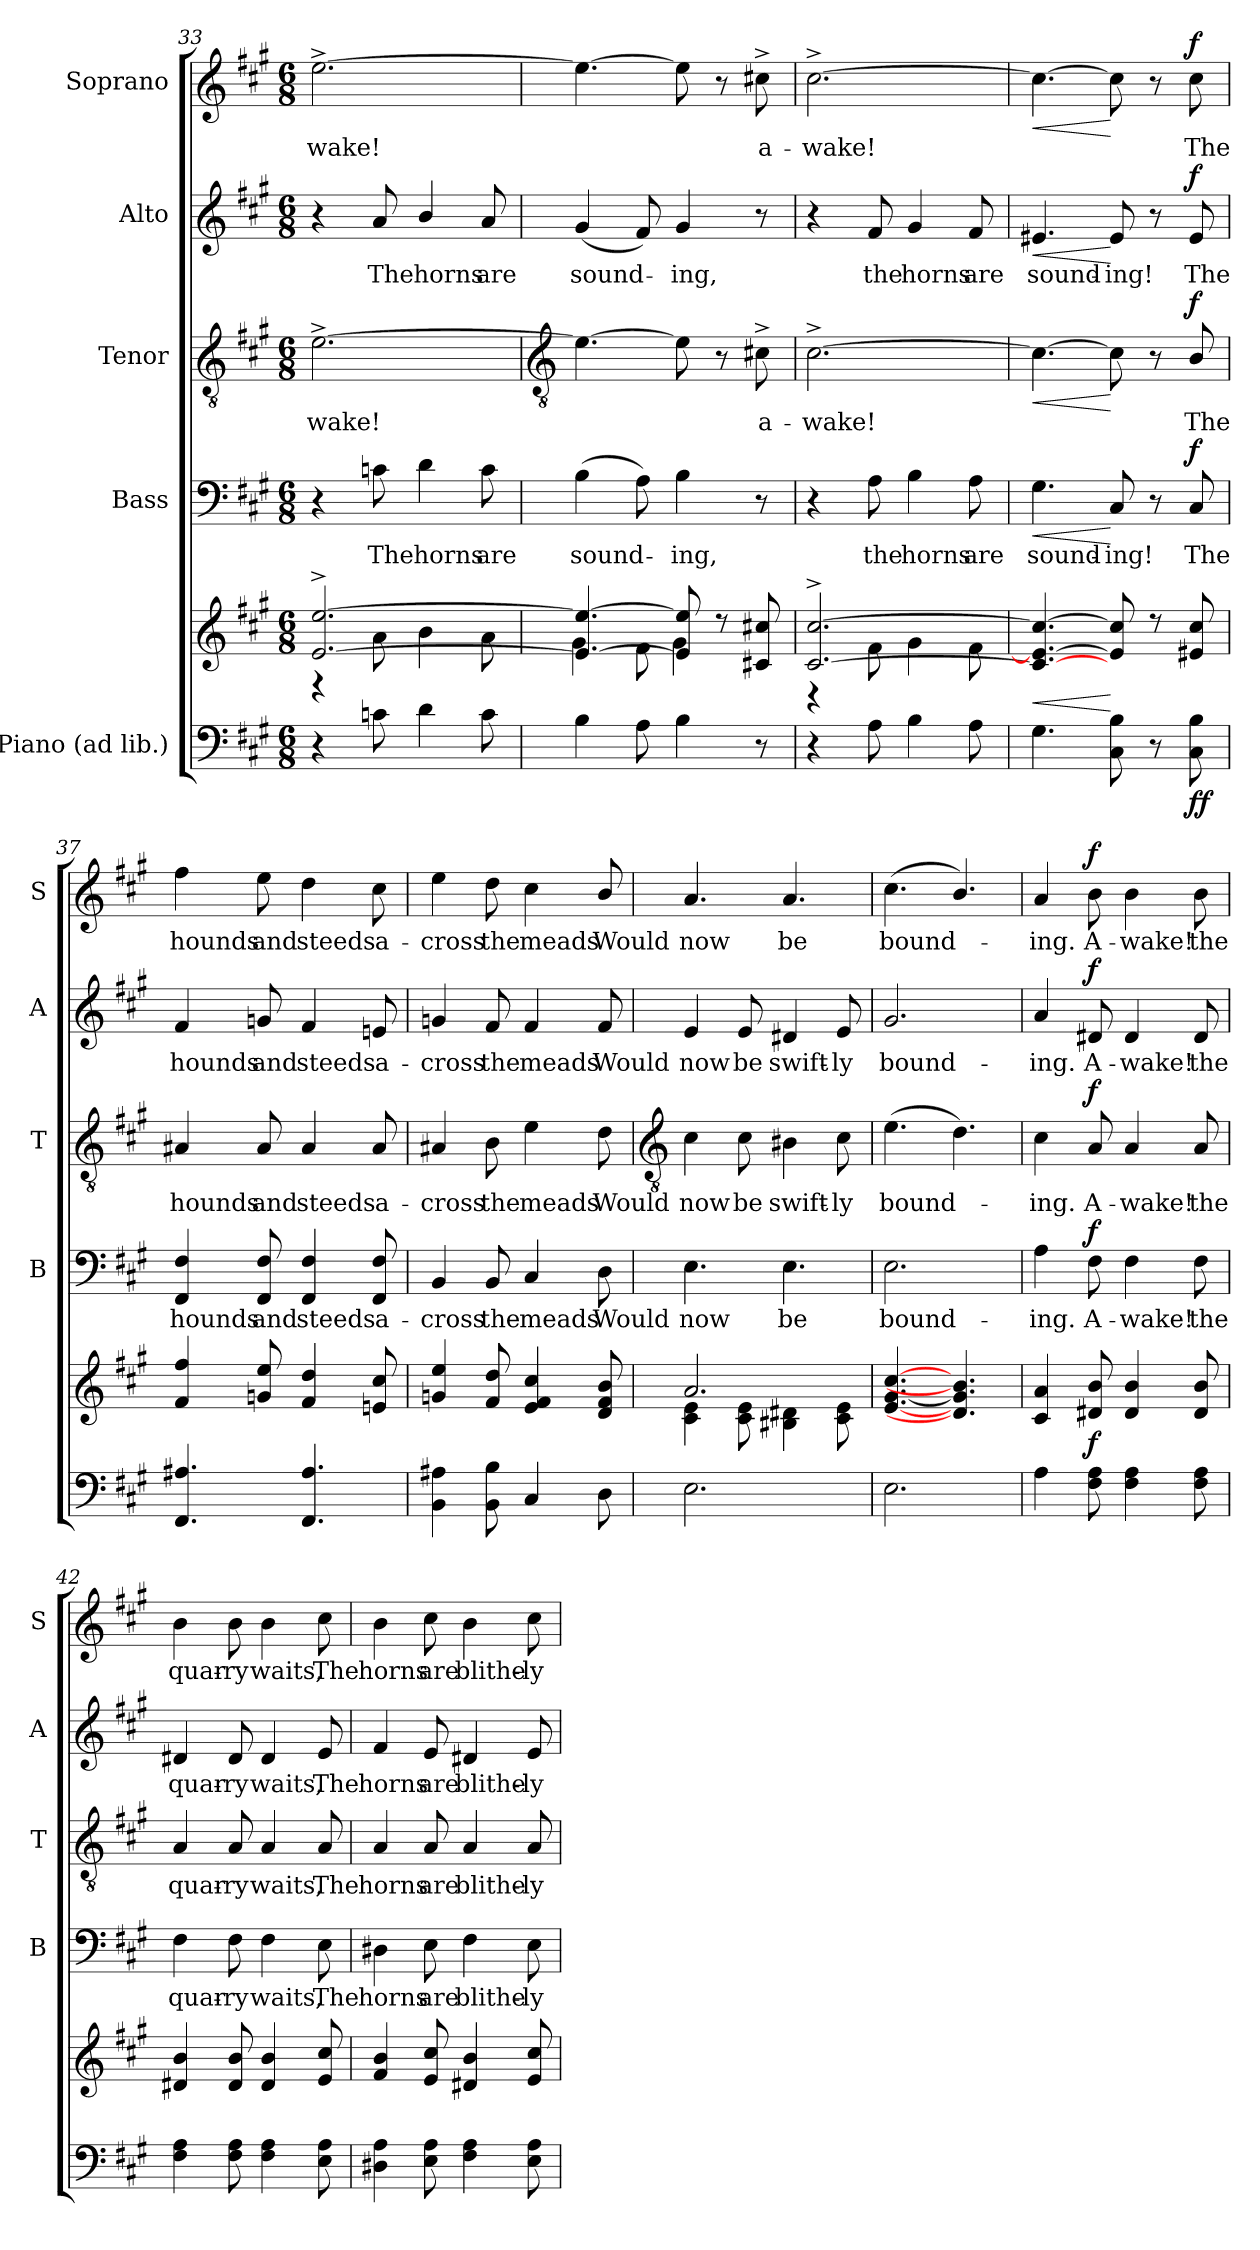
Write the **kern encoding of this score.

**kern	**kern	**dynam	**kern	**text	**dynam	**kern	**text	**dynam	**kern	**text	**dynam	**kern	**text	**dynam
*part5	*part5	*part5	*part4	*part4	*part4	*part3	*part3	*part3	*part2	*part2	*part2	*part1	*part1	*part1
*staff6	*staff5	*staff5/6	*staff4	*staff4	*staff4	*staff3	*staff3	*staff3	*staff2	*staff2	*staff2	*staff1	*staff1	*staff1
*I"Piano (ad lib.)	*	*	*I"Bass	*	*	*I"Tenor	*	*	*I"Alto	*	*	*I"Soprano	*	*
*	*	*	*I'B	*	*	*I'T	*	*	*I'A	*	*	*I'S	*	*
*clefF4	*clefG2	*	*clefF4	*	*	*clefGv2	*	*	*clefG2	*	*	*clefG2	*	*
*k[f#c#g#]	*k[f#c#g#]	*	*k[f#c#g#]	*	*	*k[f#c#g#]	*	*	*k[f#c#g#]	*	*	*k[f#c#g#]	*	*
*A:	*A:	*	*A:	*	*	*A:	*	*	*A:	*	*	*A:	*	*
*M6/8	*M6/8	*	*M6/8	*	*	*M6/8	*	*	*M6/8	*	*	*M6/8	*	*
=33	=33	=33	=33	=33	=33	=33	=33	=33	=33	=33	=33	=33	=33	=33
*	*^	*	*	*	*	*	*	*	*	*	*	*	*	*
!	!	!	!	!	!	!	!	!LO:LY:b	!	!	!	!	!	!LO:LY:b	!
4r	[2.e/^ [2.ee/^	4r	.	4r	.	.	[2.e^	-wake!	.	4r	.	.	[2.ee^	-wake!	.
!	!	!	!	!	!LO:LY:b	!	!	!	!	!	!LO:LY:b	!	!	!	!
8cn	.	8a\	.	8cn	The	.	.	.	.	8a	The	.	.	.	.
!	!	!	!	!	!LO:LY:b	!	!	!	!	!	!LO:LY:b	!	!	!	!
4d	.	4b\	.	4d	horns	.	.	.	.	4b/	horns	.	.	.	.
!	!	!	!	!	!LO:LY:b	!	!	!	!	!	!LO:LY:b	!	!	!	!
8c	.	8a\	.	8c	are	.	.	.	.	8a	are	.	.	.	.
!!LO:LB:g=z
=34	=34	=34	=34	=34	=34	=34	=34	=34	=34	=34	=34	=34	=34	=34	=34
*	*	*	*	*	*	*	*clefGv2	*	*	*	*	*	*	*	*
!	!	!	!	!	!LO:LY:b	!	!	!	!	!	!LO:LY:b	!	!	!	!
4B	4.e_ 4.ee_	4g#\	.	(>4B	sound-	.	4.e_	.	.	(<4g#	sound-	.	4.ee_	.	.
8A	.	8f#\	.	8A)	.	.	.	.	.	8f#)	.	.	.	.	.
!	!	!	!	!	!LO:LY:b	!	!	!	!	!	!LO:LY:b	!	!	!	!
4B	8e] 8ee]	4g#\	.	4B	ing,	.	8e]	.	.	4g#	ing,	.	8ee]	.	.
.	8r	.	.	.	.	.	8r	.	.	.	.	.	8r	.	.
!	!	!	!	!	!	!	!	!LO:LY:b	!	!	!	!	!	!LO:LY:b	!
8r	8c#X 8cc#X	8ryy	.	8r	.	.	8c#X^	a-	.	8r	.	.	8cc#X^	a-	.
=35	=35	=35	=35	=35	=35	=35	=35	=35	=35	=35	=35	=35	=35	=35	=35
!	!	!	!	!	!	!	!	!LO:LY:b	!	!	!	!	!	!LO:LY:b	!
4r	[2.c#^ [2.cc#^	4r	.	4r	.	.	[2.c#^	-wake!	.	4r	.	.	[2.cc#^	-wake!	.
!	!	!	!	!	!LO:LY:b	!	!	!	!	!	!LO:LY:b	!	!	!	!
8A	.	8f#\	.	8A	the	.	.	.	.	8f#	the	.	.	.	.
!	!	!	!	!	!LO:LY:b	!	!	!	!	!	!LO:LY:b	!	!	!	!
4B	.	4g#\	.	4B	horns	.	.	.	.	4g#	horns	.	.	.	.
!	!	!	!	!	!LO:LY:b	!	!	!	!	!	!LO:LY:b	!	!	!	!
8A	.	8f#\	.	8A	are	.	.	.	.	8f#	are	.	.	.	.
=36	=36	=36	=36	=36	=36	=36	=36	=36	=36	=36	=36	=36	=36	=36	=36
!	!	!LO:N:vis=1	!LO:HP:b	!	!LO:LY:b	!LO:HP:b	!	!	!LO:HP:b	!	!LO:LY:b	!LO:HP:b	!	!	!LO:HP:b
4.G#	4.c#_ 4.e#_ 4.cc#_	2.ryy	<	4.G#	sound-	<	4.c#_	.	<	4.e#X	sound-	<	4.cc#_	.	<
!	!	!	!	!	!LO:LY:b	!	!	!	!	!	!LO:LY:b	!	!	!	!
8C# 8B	8e#] 8cc#]	.	[	8C#	-ing!	[	8c#]	.	[	8e#	-ing!	[	8cc#]	.	[
8r	8r	.	.	8r	.	.	8r	.	.	8r	.	.	8r	.	.
!	!	!	!LO:DY:b=2	!	!LO:LY:b	!	!	!LO:LY:b	!	!	!LO:LY:b	!	!	!LO:LY:b	!
!	!	!	!LO:DY:n=1:b	!	!	!LO:DY:b	!	!	!LO:DY:b	!	!	!LO:DY:b	!	!	!LO:DY:b
8C# 8B	8e# 8cc#	.	f f	8C#	The	f	8B/	The	f	8e#	The	f	8cc#	The	f
=37	=37	=37	=37	=37	=37	=37	=37	=37	=37	=37	=37	=37	=37	=37	=37
!	!	!LO:N:vis=1	!	!	!LO:LY:b	!	!	!LO:LY:b	!	!	!LO:LY:b	!	!	!LO:LY:b	!
4.FF# 4.A#X	4f# 4ff#	2.ryy	.	4FF# 4F#	hounds	.	4A#X	hounds	.	4f#	hounds	.	4ff#	hounds	.
!	!	!	!	!	!LO:LY:b	!	!	!LO:LY:b	!	!	!LO:LY:b	!	!	!LO:LY:b	!
.	8gn 8ee	.	.	8FF# 8F#	and	.	8A#	and	.	8gn	and	.	8ee	and	.
!	!	!	!	!	!LO:LY:b	!	!	!LO:LY:b	!	!	!LO:LY:b	!	!	!LO:LY:b	!
4.FF# 4.A#	4f# 4dd	.	.	4FF# 4F#	steeds	.	4A#	steeds	.	4f#	steeds	.	4dd	steeds	.
!	!	!	!	!	!LO:LY:b	!	!	!LO:LY:b	!	!	!LO:LY:b	!	!	!LO:LY:b	!
.	8en 8cc#	.	.	8FF# 8F#	a-	.	8A#	a-	.	8en	a-	.	8cc#	a-	.
=38	=38	=38	=38	=38	=38	=38	=38	=38	=38	=38	=38	=38	=38	=38	=38
!	!	!LO:N:vis=1	!	!	!LO:LY:b	!	!	!LO:LY:b	!	!	!LO:LY:b	!	!	!LO:LY:b	!
4BB 4A#X	4gn 4ee	2.ryy	.	4BB	-cross	.	4A#X	-cross	.	4gn	-cross	.	4ee	-cross	.
!	!	!	!	!	!LO:LY:b	!	!	!LO:LY:b	!	!	!LO:LY:b	!	!	!LO:LY:b	!
8BB 8B	8f# 8dd	.	.	8BB	the	.	8B	the	.	8f#	the	.	8dd	the	.
!	!	!	!	!	!LO:LY:b	!	!	!LO:LY:b	!	!	!LO:LY:b	!	!	!LO:LY:b	!
4C#	4e 4f# 4cc#	.	.	4C#	meads	.	4e	meads	.	4f#	meads	.	4cc#	meads	.
!	!	!	!	!	!LO:LY:b	!	!	!LO:LY:b	!	!	!LO:LY:b	!	!	!LO:LY:b	!
8D	8d/ 8f#/ 8b/	.	.	8D	Would	.	8d	Would	.	8f#	Would	.	8b/	Would	.
!!LO:LB:g=z
=39	=39	=39	=39	=39	=39	=39	=39	=39	=39	=39	=39	=39	=39	=39	=39
*	*	*	*	*	*	*	*clefGv2	*	*	*	*	*	*	*	*
!	!	!	!	!	!LO:LY:b	!	!	!LO:LY:b	!	!	!LO:LY:b	!	!	!LO:LY:b	!
2.E	2.a/	4c#\ 4e\	.	4.E	now	.	4c#	now	.	4e	now	.	4.a	now	.
!	!	!	!	!	!	!	!	!LO:LY:b	!	!	!LO:LY:b	!	!	!	!
.	.	8c#\ 8e\	.	.	.	.	8c#	be	.	8e	be	.	.	.	.
!	!	!	!	!	!LO:LY:b	!	!	!LO:LY:b	!	!	!LO:LY:b	!	!	!LO:LY:b	!
.	.	4B#X\ 4d#X\	.	4.E	be	.	4B#X	swift-	.	4d#X	swift-	.	4.a	be	.
!	!	!	!	!	!	!	!	!LO:LY:b	!	!	!LO:LY:b	!	!	!	!
.	.	8c#\ 8e\	.	.	.	.	8c#	-ly	.	8e	-ly	.	.	.	.
=40	=40	=40	=40	=40	=40	=40	=40	=40	=40	=40	=40	=40	=40	=40	=40
!	!	!	!	!	!LO:LY:b	!	!	!LO:LY:b	!	!	!LO:LY:b	!	!	!LO:LY:b	!
*	*v	*v	*	*	*	*	*	*	*	*	*	*	*	*	*
2.E	[4.e/ [4.g#/ [4.cc#/	.	2.E	bound-	.	(>4.e	bound-	.	2.g#	bound-	.	(<4.cc#	bound-	.
.	4.d/] 4.g#/] 4.b/]	.	.	.	.	4.d)	.	.	.	.	.	4.b/)	.	.
=41	=41	=41	=41	=41	=41	=41	=41	=41	=41	=41	=41	=41	=41	=41
!	!	!	!	!LO:LY:b	!	!	!LO:LY:b	!	!	!LO:LY:b	!	!	!LO:LY:b	!
4A	4c#/ 4a/	.	4A	-ing.	.	4c#	ing.	.	4a	-ing.	.	4a	ing.	.
!	!	!LO:DY:b	!	!LO:LY:b	!LO:DY:b	!	!LO:LY:b	!LO:DY:b	!	!LO:LY:b	!LO:DY:b	!	!LO:LY:b	!LO:DY:b
8F# 8A	8d#X/ 8b/	f	8F#	A-	f	8A	A-	f	8d#X	A-	f	8b	A-	f
!	!	!	!	!LO:LY:b	!	!	!LO:LY:b	!	!	!LO:LY:b	!	!	!LO:LY:b	!
4F# 4A	4d#/ 4b/	.	4F#	-wake!	.	4A	-wake!	.	4d#	-wake!	.	4b	-wake!	.
!	!	!	!	!LO:LY:b	!	!	!LO:LY:b	!	!	!LO:LY:b	!	!	!LO:LY:b	!
8F# 8A	8d#/ 8b/	.	8F#	the	.	8A	the	.	8d#	the	.	8b	the	.
=42	=42	=42	=42	=42	=42	=42	=42	=42	=42	=42	=42	=42	=42	=42
!	!	!	!	!LO:LY:b	!	!	!LO:LY:b	!	!	!LO:LY:b	!	!	!LO:LY:b	!
4F# 4A	4d#X/ 4b/	.	4F#	quar-	.	4A	quar-	.	4d#X	quar-	.	4b	quar-	.
!	!	!	!	!LO:LY:b	!	!	!LO:LY:b	!	!	!LO:LY:b	!	!	!LO:LY:b	!
8F# 8A	8d#/ 8b/	.	8F#	-ry	.	8A	-ry	.	8d#	-ry	.	8b	-ry	.
!	!	!	!	!LO:LY:b	!	!	!LO:LY:b	!	!	!LO:LY:b	!	!	!LO:LY:b	!
4F# 4A	4d#/ 4b/	.	4F#	waits,	.	4A	waits,	.	4d#	waits,	.	4b	waits,	.
!	!	!	!	!LO:LY:b	!	!	!LO:LY:b	!	!	!LO:LY:b	!	!	!LO:LY:b	!
8E 8A	8e/ 8cc#/	.	8E	The	.	8A	The	.	8e	The	.	8cc#	The	.
=43	=43	=43	=43	=43	=43	=43	=43	=43	=43	=43	=43	=43	=43	=43
!	!	!	!	!LO:LY:b	!	!	!LO:LY:b	!	!	!LO:LY:b	!	!	!LO:LY:b	!
4D#X 4A	4f#/ 4b/	.	4D#X	horns	.	4A	horns	.	4f#	horns	.	4b	horns	.
!	!	!	!	!LO:LY:b	!	!	!LO:LY:b	!	!	!LO:LY:b	!	!	!LO:LY:b	!
8E 8A	8e/ 8cc#/	.	8E	are	.	8A	are	.	8e	are	.	8cc#	are	.
!	!	!	!	!LO:LY:b	!	!	!LO:LY:b	!	!	!LO:LY:b	!	!	!LO:LY:b	!
4F# 4A	4d#X/ 4b/	.	4F#	blithe-	.	4A	blithe-	.	4d#X	blithe-	.	4b	blithe-	.
!	!	!	!	!LO:LY:b	!	!	!LO:LY:b	!	!	!LO:LY:b	!	!	!LO:LY:b	!
8E 8A	8e/ 8cc#/	.	8E	-ly	.	8A	-ly	.	8e	-ly	.	8cc#	-ly	.
=	=	=	=	=	=	=	=	=	=	=	=	=	=	=
*-	*-	*-	*-	*-	*-	*-	*-	*-	*-	*-	*-	*-	*-	*-
